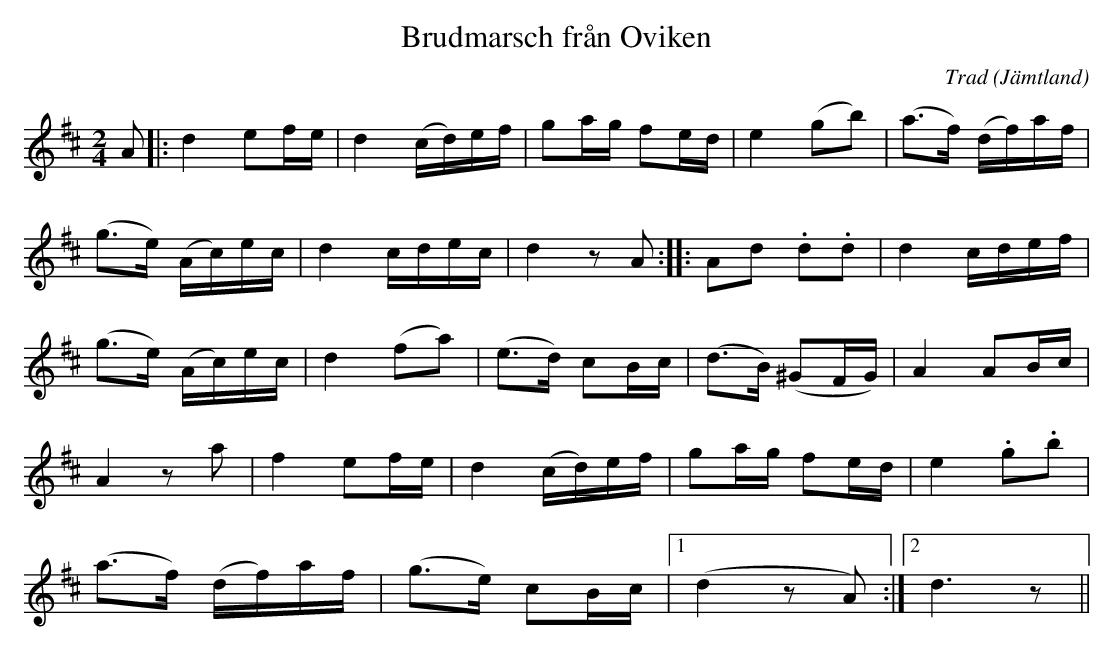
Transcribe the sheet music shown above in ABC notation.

X:1
T:Brudmarsch från Oviken
C:Trad
O:Jämtland
kallas Grott-Olles brudmarsch
M:2/4
L:1/16
K:D
A2 |:d4e2fe|d4 (cd)ef|g2ag f2ed|e4 (g2b2)|(a3f) (df)af|
(g3e) (Ac)ec|d4 cdec|d4 z2 A2::A2d2 .d2.d2|d4 cdef|
(g3e) (Ac)ec|d4 (f2a2)|(e3d) c2Bc|(d3B) (^G2FG)|A4 A2Bc|
A4 z2 a2|f4 e2fe|d4 (cd)ef|g2ag f2ed|e4 .g2.b2|
(a3f) (df)af|(g3e) c2Bc| [1(d4 z2 A2):| [2 d6 z2||
